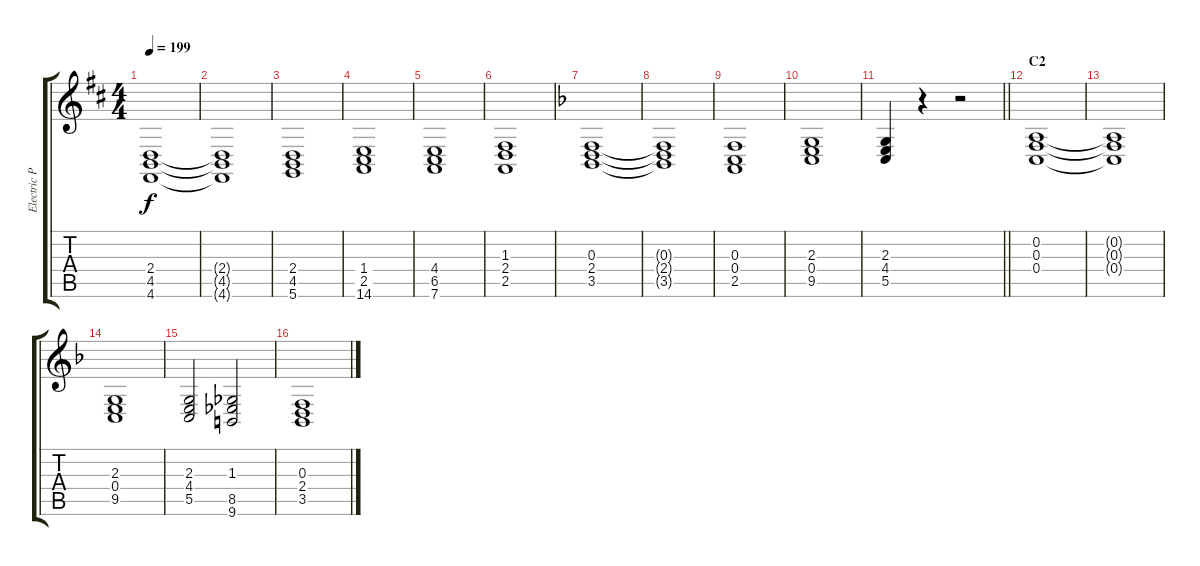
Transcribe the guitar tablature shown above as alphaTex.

\track ("Electric Piano" "Electric P") {instrument electricgrandpiano}
\staff {score tabs}
\tuning (D4 A3 F3 C3 G2 D2) {hide}
\ts (4 4)
\tempo 199
\clef g2
\ks d
(2.4 4.5 4.6).1{dy f} |
(2.4{t} 4.5{t} 4.6{t}).1 |
(2.4 4.5 5.6).1 |
(1.4 2.5 14.6).1 |
(4.4 6.5 7.6).1 |
(1.3 2.4 2.5).1 |
\ks f
(0.3 2.4 3.5).1 |
(0.3{t} 2.4{t} 3.5{t}).1 |
(0.3 0.4 2.5).1 |
(2.3 0.4 9.5).1 |
\barLineRight lightlight
(2.3 4.4 5.5).4 r.4 r.2 |
\section ("" "C2")
(0.2 0.3 0.4).1 |
(0.2{t} 0.3{t} 0.4{t}).1 |
(2.3 0.4 9.5).1 |
(2.3 4.4 5.5).2 (1.3 8.5 9.6).2 |
(0.3 2.4 3.5).1
